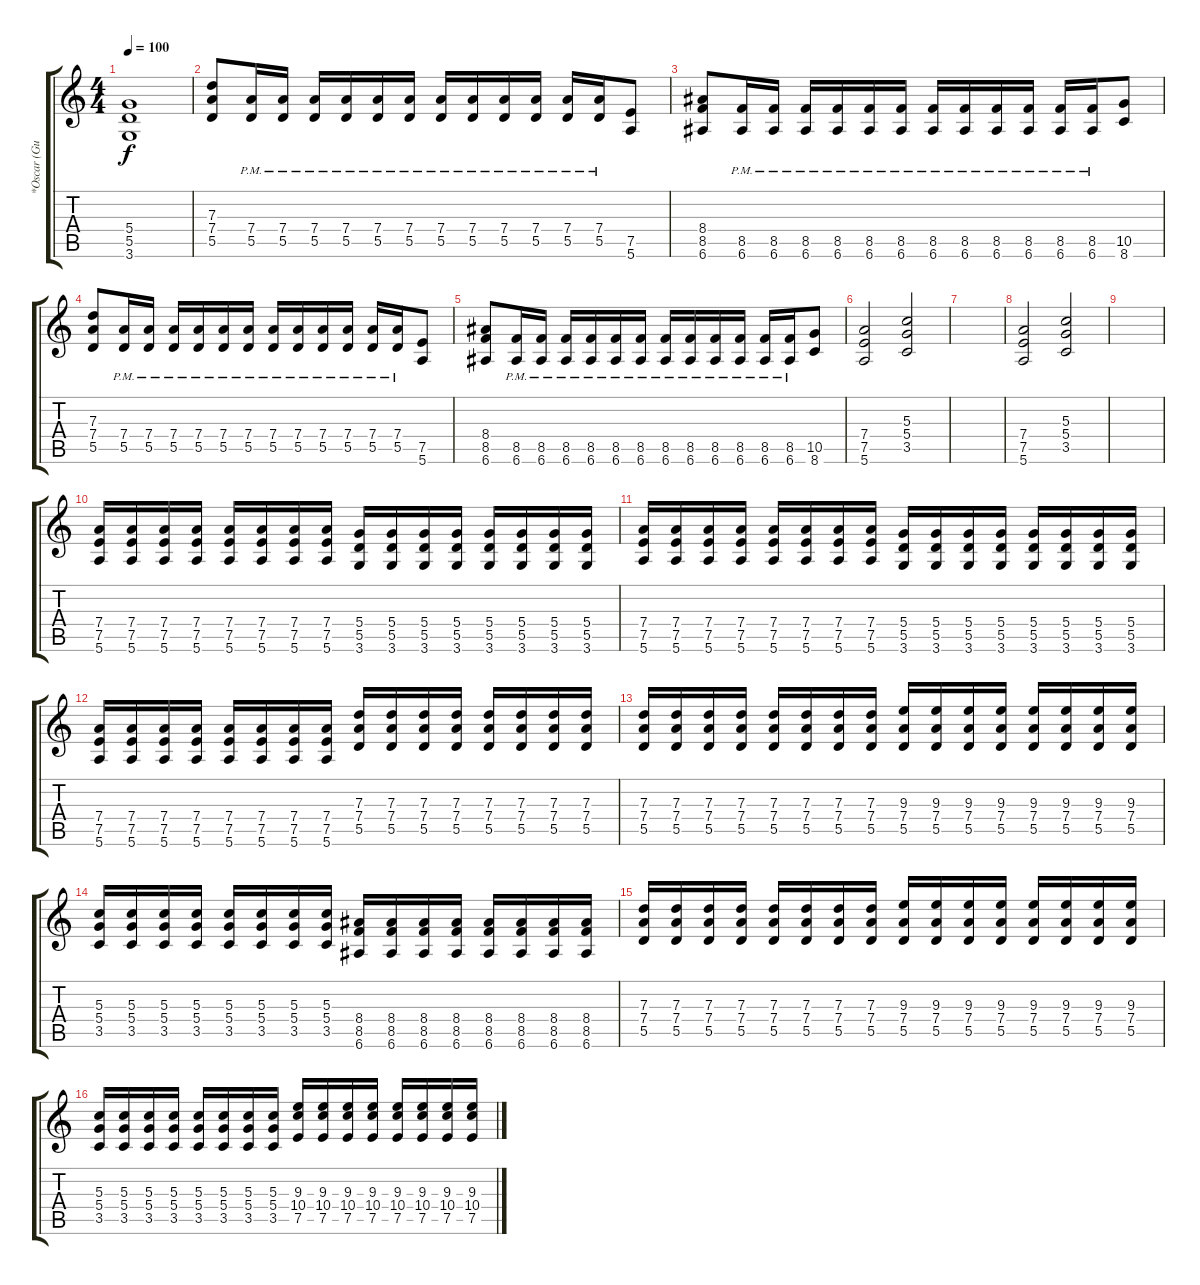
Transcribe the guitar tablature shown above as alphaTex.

\track ("*Oscar (Guitar II)" "*Oscar (Gu") {instrument distortionguitar}
\staff {score tabs}
\tuning (E4 B3 G3 D3 A2 E2) {hide}
\ts (4 4)
\tempo 100
\clef g2
\ks c
(5.4 5.5 3.6).1{dy f} |
(7.3 7.4 5.5).8 (7.4{pm} 5.5).16 (7.4{pm} 5.5).16 (7.4{pm} 5.5).16 (7.4{pm} 5.5).16 (7.4{pm} 5.5).16 (7.4{pm} 5.5{pm}).16 (7.4{pm} 5.5{pm}).16 (7.4{pm} 5.5{pm}).16 (7.4{pm} 5.5{pm}).16 (7.4{pm} 5.5{pm}).16 (7.4{pm} 5.5{pm}).16 (7.4{pm} 5.5{pm}).16 (7.5 5.6).8 |
(8.4 8.5 6.6).8 (8.5{pm} 6.6{pm}).16 (8.5{pm} 6.6{pm}).16 (8.5{pm} 6.6{pm}).16 (8.5{pm} 6.6{pm}).16 (8.5{pm} 6.6{pm}).16 (8.5{pm} 6.6{pm}).16 (8.5{pm} 6.6{pm}).16 (8.5{pm} 6.6{pm}).16 (8.5{pm} 6.6{pm}).16 (8.5{pm} 6.6{pm}).16 (8.5{pm} 6.6{pm}).16 (8.5{pm} 6.6{pm}).16 (10.5 8.6).8 |
(7.3 7.4 5.5).8 (7.4{pm} 5.5).16 (7.4{pm} 5.5).16 (7.4{pm} 5.5).16 (7.4{pm} 5.5).16 (7.4{pm} 5.5).16 (7.4{pm} 5.5{pm}).16 (7.4{pm} 5.5{pm}).16 (7.4{pm} 5.5{pm}).16 (7.4{pm} 5.5{pm}).16 (7.4{pm} 5.5{pm}).16 (7.4{pm} 5.5{pm}).16 (7.4{pm} 5.5{pm}).16 (7.5 5.6).8 |
(8.4 8.5 6.6).8 (8.5{pm} 6.6{pm}).16 (8.5{pm} 6.6{pm}).16 (8.5{pm} 6.6{pm}).16 (8.5{pm} 6.6{pm}).16 (8.5{pm} 6.6{pm}).16 (8.5{pm} 6.6{pm}).16 (8.5{pm} 6.6{pm}).16 (8.5{pm} 6.6{pm}).16 (8.5{pm} 6.6{pm}).16 (8.5{pm} 6.6{pm}).16 (8.5{pm} 6.6{pm}).16 (8.5{pm} 6.6{pm}).16 (10.5 8.6).8 |
(7.4 7.5 5.6).2 (5.3 5.4 3.5).2 |
|
(7.4 7.5 5.6).2 (5.3 5.4 3.5).2 |
|
(7.4 7.5 5.6).16 (7.4 7.5 5.6).16 (7.4 7.5 5.6).16 (7.4 7.5 5.6).16 (7.4 7.5 5.6).16 (7.4 7.5 5.6).16 (7.4 7.5 5.6).16 (7.4 7.5 5.6).16 (5.4 5.5 3.6).16 (5.4 5.5 3.6).16 (5.4 5.5 3.6).16 (5.4 5.5 3.6).16 (5.4 5.5 3.6).16 (5.4 5.5 3.6).16 (5.4 5.5 3.6).16 (5.4 5.5 3.6).16 |
(7.4 7.5 5.6).16 (7.4 7.5 5.6).16 (7.4 7.5 5.6).16 (7.4 7.5 5.6).16 (7.4 7.5 5.6).16 (7.4 7.5 5.6).16 (7.4 7.5 5.6).16 (7.4 7.5 5.6).16 (5.4 5.5 3.6).16 (5.4 5.5 3.6).16 (5.4 5.5 3.6).16 (5.4 5.5 3.6).16 (5.4 5.5 3.6).16 (5.4 5.5 3.6).16 (5.4 5.5 3.6).16 (5.4 5.5 3.6).16 |
(7.4 7.5 5.6).16 (7.4 7.5 5.6).16 (7.4 7.5 5.6).16 (7.4 7.5 5.6).16 (7.4 7.5 5.6).16 (7.4 7.5 5.6).16 (7.4 7.5 5.6).16 (7.4 7.5 5.6).16 (7.3 7.4 5.5).16 (7.3 7.4 5.5).16 (7.3 7.4 5.5).16 (7.3 7.4 5.5).16 (7.3 7.4 5.5).16 (7.3 7.4 5.5).16 (7.3 7.4 5.5).16 (7.3 7.4 5.5).16 |
(7.3 7.4 5.5).16 (7.3 7.4 5.5).16 (7.3 7.4 5.5).16 (7.3 7.4 5.5).16 (7.3 7.4 5.5).16 (7.3 7.4 5.5).16 (7.3 7.4 5.5).16 (7.3 7.4 5.5).16 (9.3 7.4 5.5).16 (9.3 7.4 5.5).16 (9.3 7.4 5.5).16 (9.3 7.4 5.5).16 (9.3 7.4 5.5).16 (9.3 7.4 5.5).16 (9.3 7.4 5.5).16 (9.3 7.4 5.5).16 |
(5.3 5.4 3.5).16 (5.3 5.4 3.5).16 (5.3 5.4 3.5).16 (5.3 5.4 3.5).16 (5.3 5.4 3.5).16 (5.3 5.4 3.5).16 (5.3 5.4 3.5).16 (5.3 5.4 3.5).16 (8.4 8.5 6.6).16 (8.4 8.5 6.6).16 (8.4 8.5 6.6).16 (8.4 8.5 6.6).16 (8.4 8.5 6.6).16 (8.4 8.5 6.6).16 (8.4 8.5 6.6).16 (8.4 8.5 6.6).16 |
(7.3 7.4 5.5).16 (7.3 7.4 5.5).16 (7.3 7.4 5.5).16 (7.3 7.4 5.5).16 (7.3 7.4 5.5).16 (7.3 7.4 5.5).16 (7.3 7.4 5.5).16 (7.3 7.4 5.5).16 (9.3 7.4 5.5).16 (9.3 7.4 5.5).16 (9.3 7.4 5.5).16 (9.3 7.4 5.5).16 (9.3 7.4 5.5).16 (9.3 7.4 5.5).16 (9.3 7.4 5.5).16 (9.3 7.4 5.5).16 |
(5.3 5.4 3.5).16 (5.3 5.4 3.5).16 (5.3 5.4 3.5).16 (5.3 5.4 3.5).16 (5.3 5.4 3.5).16 (5.3 5.4 3.5).16 (5.3 5.4 3.5).16 (5.3 5.4 3.5).16 (9.3 10.4 7.5).16 (9.3 10.4 7.5).16 (9.3 10.4 7.5).16 (9.3 10.4 7.5).16 (9.3 10.4 7.5).16 (9.3 10.4 7.5).16 (9.3 10.4 7.5).16 (9.3 10.4 7.5).16
